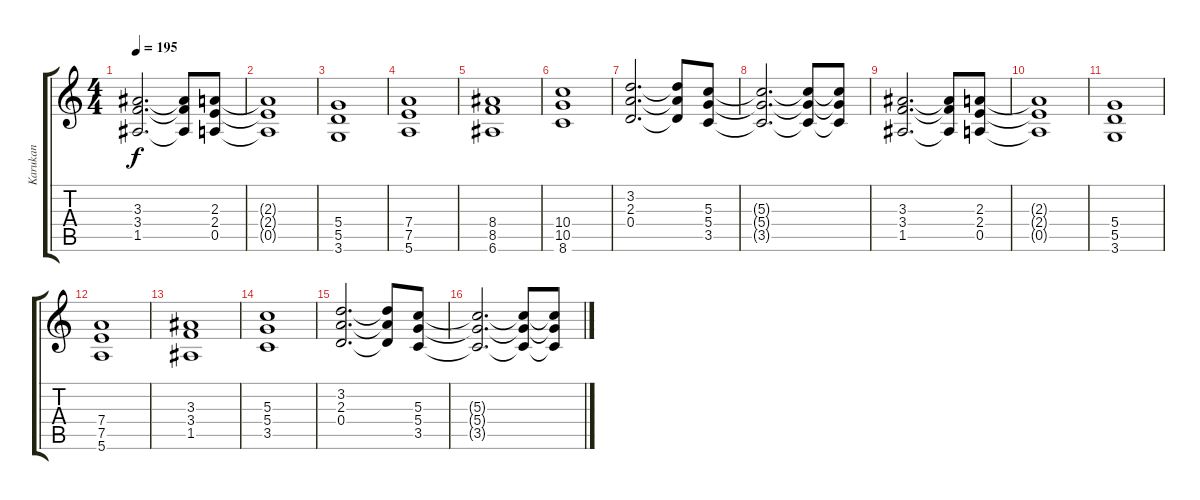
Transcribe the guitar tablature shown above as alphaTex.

\track ("Karukan" "Karukan") {instrument distortionguitar}
\staff {score tabs}
\tuning (E4 B3 G3 D3 A2 E2) {hide}
\ts (4 4)
\tempo 195
\clef g2
\ks c
(3.3 3.4 1.5).2{d dy f} (3.3{t} 3.4{t} 1.5{t}).8 (2.3 2.4 0.5).8 |
(2.3{t} 2.4{t} 0.5{t}).1 |
(5.4 5.5 3.6).1 |
(7.4 7.5 5.6).1 |
(8.4 8.5 6.6).1 |
(10.4 10.5 8.6).1 |
(3.2 2.3 0.4).2{d} (3.2{t} 2.3{t} 0.4{t}).8 (5.3 5.4 3.5).8 |
(5.3{t} 5.4{t} 3.5{t}).2{d} (5.3{t} 5.4{t} 3.5{t}).8 (5.3{t} 5.4{t} 3.5{t}).8 |
(3.3 3.4 1.5).2{d} (3.3{t} 3.4{t} 1.5{t}).8 (2.3 2.4 0.5).8 |
(2.3{t} 2.4{t} 0.5{t}).1 |
(5.4 5.5 3.6).1 |
(7.4 7.5 5.6).1 |
(3.3 3.4 1.5).1 |
(5.3 5.4 3.5).1 |
(3.2 2.3 0.4).2{d} (3.2{t} 2.3{t} 0.4{t}).8 (5.3 5.4 3.5).8 |
(5.3{t} 5.4{t} 3.5{t}).2{d} (5.3{t} 5.4{t} 3.5{t}).8 (5.3{t} 5.4{t} 3.5{t}).8
